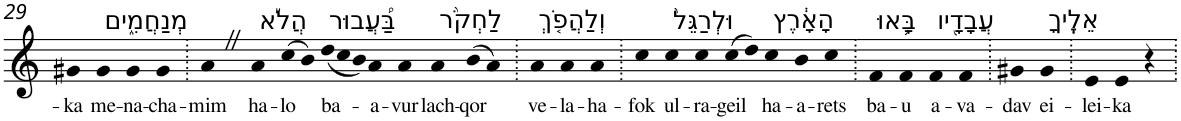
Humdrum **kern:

**kern	**text
*part1	*part1
*staff1	*staff1
*I"Piano	*
*I'Pno	*
!!LO:PB:g=z
*clefG2	*
*k[]	*
=29	=29
!	!LO:LY:b
4g#X	-ka
!LO:TX:a:t=מְנַחֲמִ֑ים	!
!	!LO:LY:b
4g#	me-
!	!LO:LY:b
4g#	-na-
!	!LO:LY:b
4g#	-cha-
=30.	=30.
!	!LO:LY:b
4aZ	-mim
!LO:TX:a:t=הֲלֹ֡א	!
!	!LO:LY:b
4a	ha-
!	!LO:LY:b
(>8cc	-lo
8b)	.
*Xtuplet	*
!LO:TX:a:t=בַּ֠עֲבוּר	!
!	!LO:LY:b
(<12dd	ba-
12cc	.
12b)	.
!	!LO:LY:b
4a	-a-
!	!LO:LY:b
4a	-vur
!LO:TX:a:t=לַחְקֹ֨ר	!
!	!LO:LY:b
4a	lach-
!	!LO:LY:b
(>8b	-qor
8a)	.
=31.	=31.
!LO:TX:a:t=וְלַהֲפֹ֤ךְ	!
!	!LO:LY:b
4a	ve-
!	!LO:LY:b
4a	-la-
!	!LO:LY:b
4a	-ha-
=32.	=32.
!	!LO:LY:b
4cc	-fok
!LO:TX:a:t=וּלְרַגֵּל֙	!
!	!LO:LY:b
4cc	ul-
!	!LO:LY:b
4cc	-ra-
!	!LO:LY:b
(>8cc	-geil
8dd)	.
!LO:TX:a:t=הָאָ֔רֶץ	!
!	!LO:LY:b
4cc	ha-
!	!LO:LY:b
4b	-a-
!	!LO:LY:b
4cc	-rets
=33.	=33.
!LO:TX:a:t=בָּ֥אוּ	!
!	!LO:LY:b
4f	ba-
!	!LO:LY:b
4f	-u
!LO:TX:a:t=עֲבָדָ֖יו	!
!	!LO:LY:b
4f	a-
!	!LO:LY:b
4f	-va-
=34.	=34.
!	!LO:LY:b
4g#X	-dav
!LO:TX:a:t=אֵלֶֽיךָ	!
!	!LO:LY:b
4g#	ei-
=35.	=35.
!	!LO:LY:b
4e	-lei-
!	!LO:LY:b
4e	-ka
4r	.
=.	=.
*-	*-
